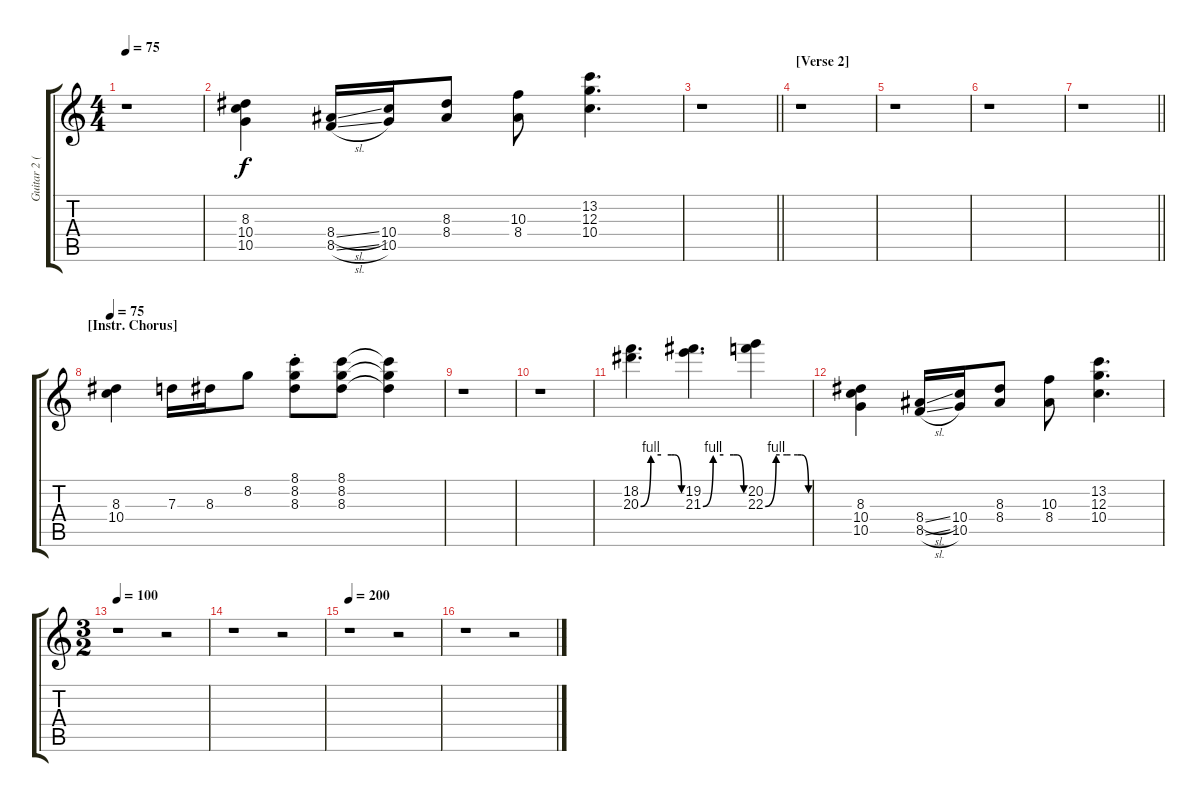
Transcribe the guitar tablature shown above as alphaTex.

\track ("Guitar 2 (Fripp)" "Guitar 2 (") {instrument overdrivenguitar}
\staff {score tabs}
\tuning (E4 B3 G3 D3 A2 E2) {hide}
\ts (4 4)
\tempo 75
\clef g2
\ks c
r.1{dy f} |
(8.3 10.4 10.5).4 (8.4{sl} 8.5{sl}).16 (10.4 10.5).16 (8.3 8.4).8 (10.3 8.4).8 (13.2 12.3 10.4).4{d} |
\barLineRight lightlight
r.1 |
\section ("" "[Verse 2]")
r.1 |
r.1 |
r.1 |
\barLineRight lightlight
r.1 |
\section ("" "[Instr. Chorus]")
\tempo 75
(8.3 10.4).4 7.3.16 8.3.16 8.2.8 (8.1{st} 8.2{st} 8.3{st}).8 (8.1 8.2 8.3).8 (8.1{t} 8.2{t} 8.3{t}).4 |
r.1 |
r.1 |
(18.2 20.3{be (custom 0 0 15 4 30 4 45 4 50 4 60 0)}).4{d} (19.2 21.3{be (custom 0 0 15 4 30 4 45 4 50 4 60 0)}).4{d} (20.2 22.3{be (custom 0 0 15 4 30 4 45 4 50 4 60 0)}).4 |
(8.3 10.4 10.5).4 (8.4{sl} 8.5{sl}).16 (10.4 10.5).16 (8.3 8.4).8 (10.3 8.4).8 (13.2 12.3 10.4).4{d} |
\ts (3 2)
\tempo 100
r.1 r.2 |
r.1 r.2 |
\tempo 200
r.1 r.2 |
r.1 r.2
